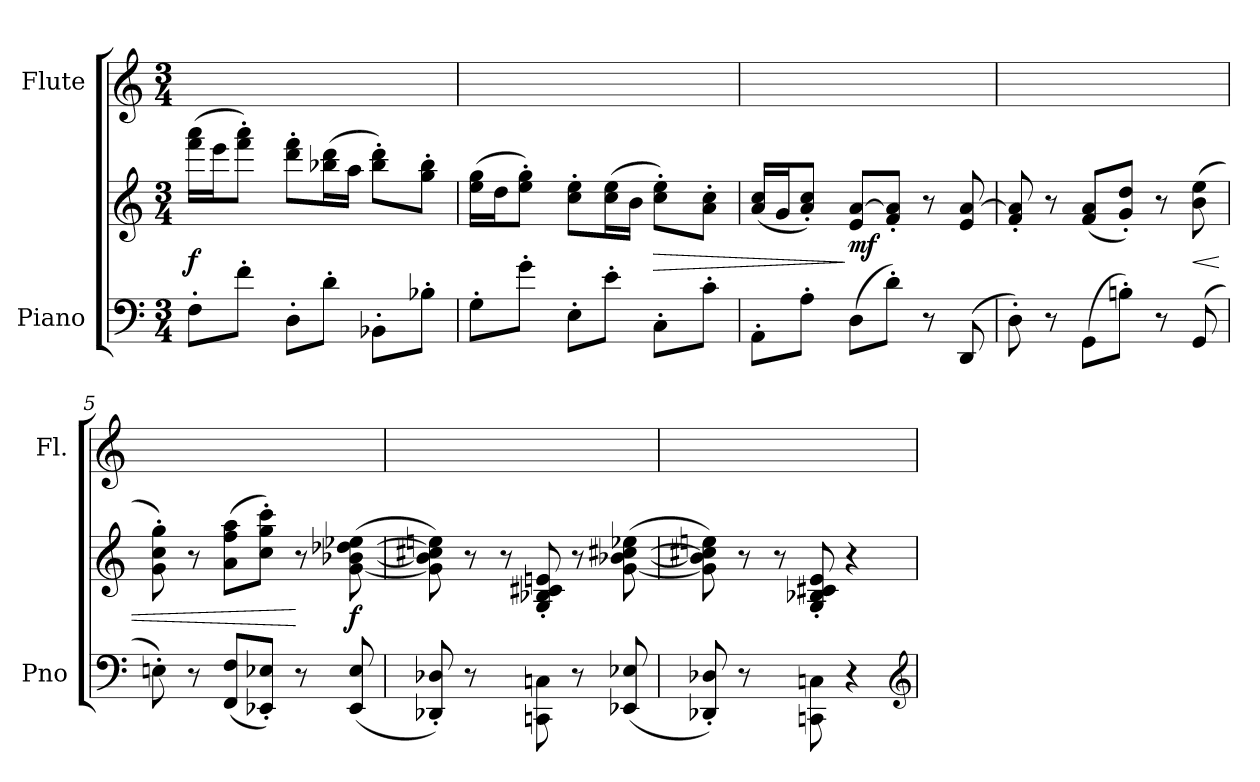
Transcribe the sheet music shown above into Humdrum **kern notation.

**kern	**kern	**dynam	**kern
*part2	*part2	*part2	*part1
*staff3	*staff2	*staff2/3	*staff1
*I"Piano	*	*	*I"Flute
*I'Pno	*	*	*I'Fl.
*clefF4	*clefG2	*	*clefG2
*k[]	*k[]	*	*k[]
*C:	*C:	*	*C:
*M3/4	*M3/4	*	*M3/4
=1	=1	=1	=1
8F'L	(16fff 16aaaLL	f	8ryy
.	16eeeJ	.	.
8f'J	8fff' 8aaa'J)	.	16ryy
.	.	.	16ryy
8D'L	8ddd' 8fff'L	.	8ryy
8d'J	(16bb-X 16dddL	.	8ryy
.	16aaJJ	.	.
8BB-X'L	8bb-' 8ddd'L)	.	16ryy
.	.	.	16ryy
8B-X'J	8gg' 8bb-'J	.	8ryy
=2	=2	=2	=2
8G'L	(16ee 16ggLL	.	8ryy
.	16ddJ	.	.
8g'J	8ee' 8gg'J)	.	16ryy
.	.	.	16ryy
8E'L	8cc' 8ee'L	.	8ryy
8e'J	(16cc 16eeL	.	8ryy
.	16bJJ	.	.
8C'L	8cc' 8ee'L)	>	16ryy
.	.	.	16ryy
8c'J	8a' 8cc'J	.	8ryy
=3	=3	=3	=3
8AA'L	(16a 16ccLL	.	8ryy
.	16gJ	.	.
8A'J	8a' 8cc'J)	.	16ryy
.	.	.	16ryy
(8DL	8e [8aL	] mf	8ryy
8d'J)	8f' 8a]'J	.	8ryy
8r	8r	.	8ryy
(8DD	8e [8a	.	8ryy
=4	=4	=4	=4
8D')	8f' 8a]'	.	8ryy
8r	8r	.	8ryy
(8GGL	(8f 8aL	.	8ryy
8Bn'J)	8g' 8dd'J)	.	8ryy
8r	8r	.	8ryy
(8GG	(8b 8ee	<	8ryy
=5	=5	=5	=5
8En')	8g' 8cc' 8gg')	.	8ryy
8r	8r	.	8ryy
(8FF 8FL	(8a 8ff 8aaL	.	8ryy
8EE-X' 8E-X'J)	8cc' 8gg' 8ccc'J)	.	8ryy
8r	8r	[	8ryy
(8EE- 8E-	([8g [8b-X [8dd-X 8ee-X	f	8ryy
=6	=6	=6	=6
8DD-X' 8D-X')	8g] 8b-] 8cc#X] 8een)	.	8ryy
8r	8r	.	8ryy
8ryy	8r	.	8ryy
8CCn\ 8Cn\	8G'/ 8B-X'/ 8c#X'/ 8en'/	.	8ryy
8r	8r	.	8ryy
(8EE-X/ 8E-X/	([8g [8b-X [8cc#X 8ee-X	.	8ryy
=7	=7	=7	=7
8DD-X' 8D-X')	8g] 8b-] 8cc#X] 8een)	.	8ryy
8r	8r	.	8ryy
8ryy	8r	.	8ryy
8CCn\ 8Cn\	8G'/ 8B-X'/ 8c#X'/ 8e'/	.	8ryy
4r	4r	.	8ryy
.	.	.	8ryy
*clefG2	*	*	*
=	=	=	=
*-	*-	*-	*-
